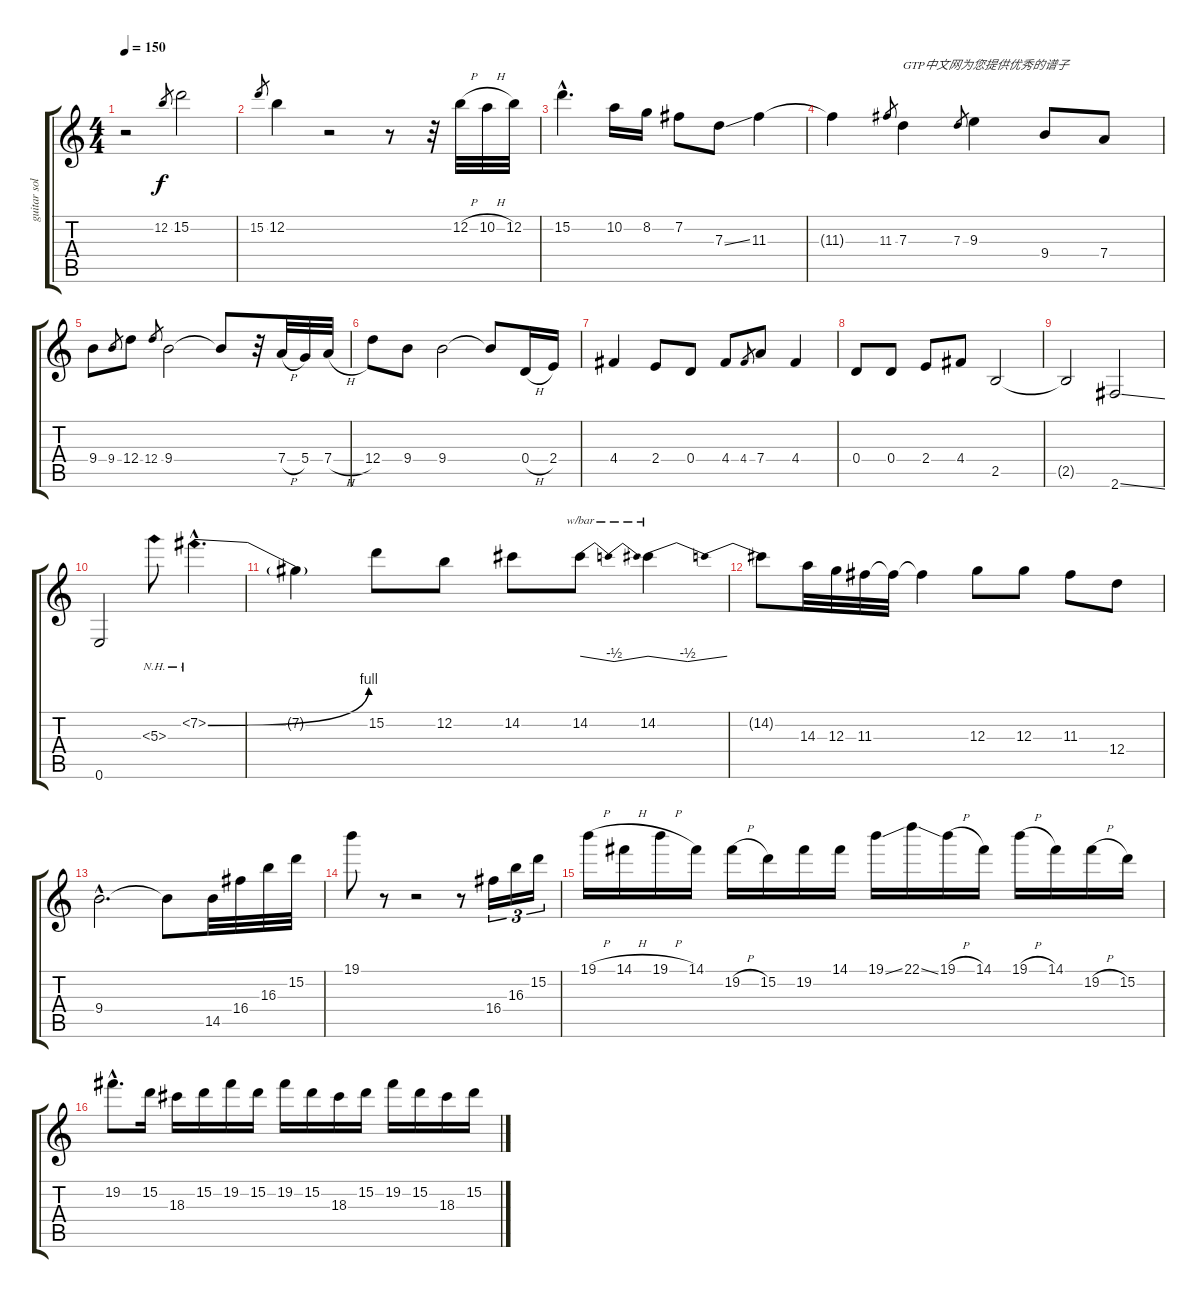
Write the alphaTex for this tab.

\track ("guitar solo" "guitar sol") {instrument distortionguitar}
\staff {score tabs}
\tuning (E4 B3 G3 D3 A2 E2) {hide}
\ts (4 4)
\tempo 150
\clef g2
\ks c
r.2{dy f instrument distortionguitar} 12.2.8{gr} 15.2.2 |
15.2.8{gr} 12.2.4 r.2 r.8 r.32 12.2{h}.32 10.2{h}.32 12.2.32 |
15.2{hac}.4{d} 10.2.16 8.2.16 7.2.8 7.3{ss}.8 11.3.4 |
11.3{t}.4 11.3.8{gr} 7.3.4{txt "GTP中文网为您提供优秀的谱子"} 7.3.8{gr} 9.3.4 9.4.8 7.4.8 |
9.4.8 9.4.8{gr} 12.4.8 12.4.8{gr} 9.4.2 9.4{t}.8 r.32 7.4{h}.32 5.4.32 7.4{h}.32 |
12.4.8 9.4.8 9.4.2 9.4{t}.8 0.4{h}.16 2.4.16 |
4.4.4 2.4.8 0.4.8 4.4.8 4.4.8{gr} 7.4.8 4.4.4 |
0.4.8 0.4.8 2.4.8 4.4.8 2.5.2 |
2.5{t}.2 2.6{ss}.2 |
0.6.2 5.3{nh}.8 7.2{be (bend 0 0 60 4) nh hac}.4{d} |
7.2{t}.4 15.2.8 12.2.8 14.2.8 14.2.8{tbe (dip default 0 0 30 -2 60 0)} 14.2.4{tbe (dip default 0 0 30 -2 60 0)} |
14.2{t}.8 14.3.32 12.3.32 11.3.32 11.3{t}.32 11.3{t}.4 12.3.8 12.3.8 11.3.8 12.4.8 |
9.4{hac}.2{d} 9.4{t}.8 14.5.32 16.4.32 16.3.32 15.2.32 |
19.1.8 r.8 r.2 r.8 16.4.16{tu (3 2)} 16.3.16{tu (3 2)} 15.2.16{tu (3 2)} |
19.1{h}.16 14.1{h}.16 19.1{h}.16 14.1.16 19.2{h}.16 15.2.16 19.2.16 14.1.16 19.1{ss}.16 22.1{ss}.16 19.1{h}.16 14.1.16 19.1{h}.16 14.1.16 19.2{h}.16 15.2.16 |
19.2{hac}.8{d} 15.2.16 18.3.16 15.2.16 19.2.16 15.2.16 19.2.16 15.2.16 18.3.16 15.2.16 19.2.16 15.2.16 18.3.16 15.2.16
